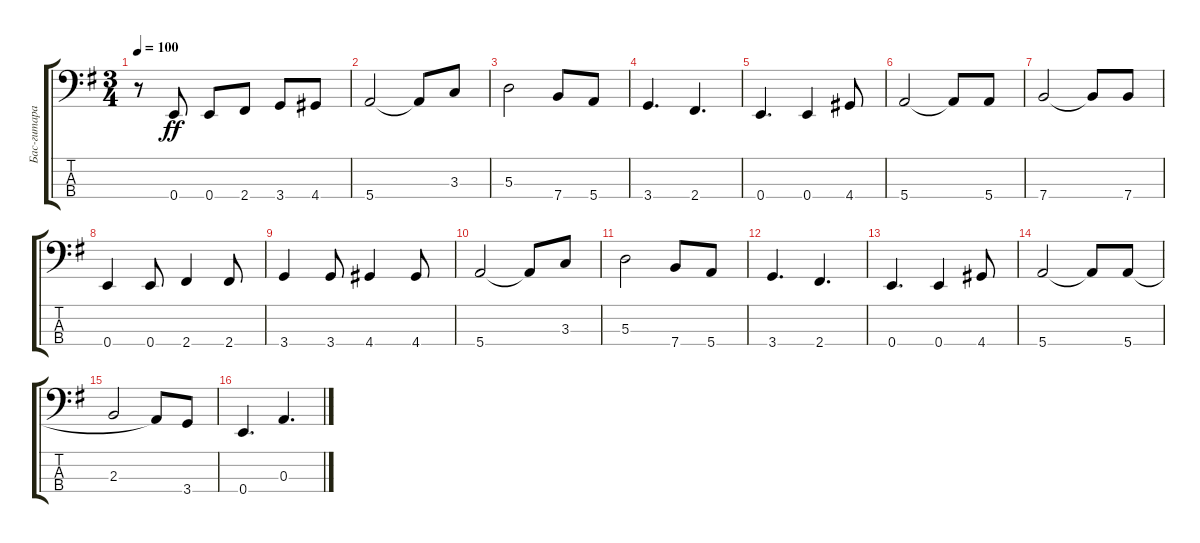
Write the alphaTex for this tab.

\track ("Бас-гитара" "Бас-гитара") {instrument electricbassfinger}
\staff {score tabs}
\tuning (G2 D2 A1 E1) {hide}
\ts (3 4)
\tempo 100
\clef f4
\ks eminor
r.8{dy ff} 0.4.8 0.4.8 2.4.8 3.4.8 4.4.8 |
5.4.2 5.4{t}.8 3.3.8 |
5.3.2 7.4.8 5.4.8 |
3.4.4{d} 2.4.4{d} |
0.4.4{d} 0.4.4 4.4.8 |
5.4.2 5.4{t}.8 5.4.8 |
7.4.2 7.4{t}.8 7.4.8 |
0.4.4 0.4.8 2.4.4 2.4.8 |
3.4.4 3.4.8 4.4.4 4.4.8 |
5.4.2 5.4{t}.8 3.3.8 |
5.3.2 7.4.8 5.4.8 |
3.4.4{d} 2.4.4{d} |
0.4.4{d} 0.4.4 4.4.8 |
5.4.2 5.4{t}.8 5.4.8 |
2.3.2 5.4{t}.8 3.4.8 |
0.4.4{d} 0.3.4{d}
